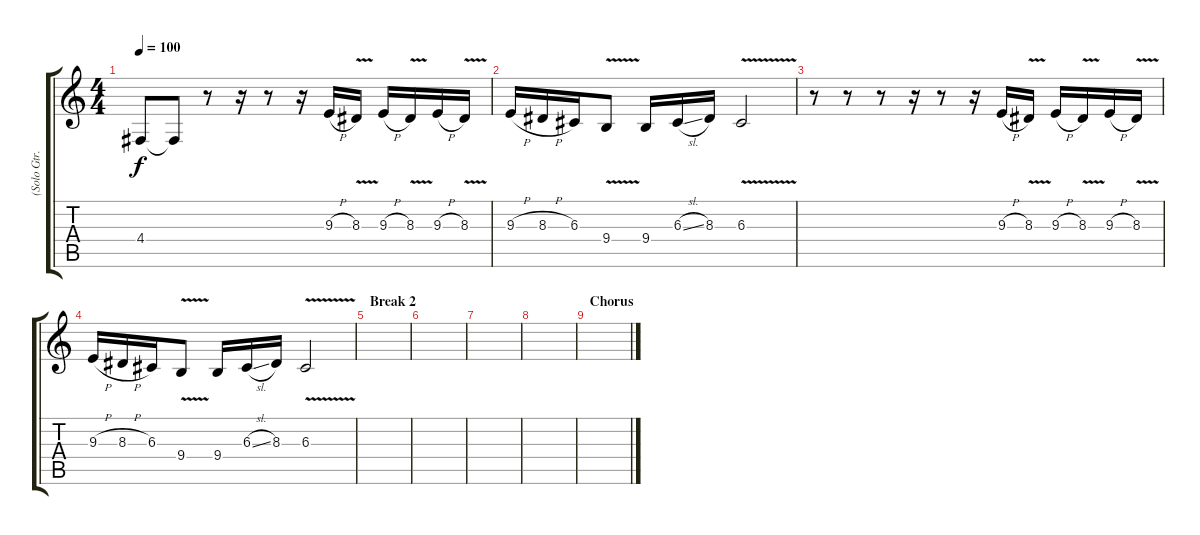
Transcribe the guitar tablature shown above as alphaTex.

\track ("(Solo Gtr. Effect)" "(Solo Gtr.") {instrument lead1square}
\staff {score tabs}
\tuning (E4 B3 G3 D3 A2 E2) {hide}
\ts (4 4)
\tempo 100
\clef g2
\ks c
4.4{t}.8{dy f} 4.4{t}.8 r.8 r.16 r.8 r.16 9.3{h}.16 8.3{v}.16 9.3{h}.16 8.3{v}.16 9.3{h}.16 8.3{v}.16 |
9.3{h}.16 8.3{h}.16 6.3.16 9.4{v}.8 9.4.16 6.3{sl}.16 8.3.16 6.3{v}.2 |
r.8 r.8 r.8 r.16 r.8 r.16 9.3{h}.16 8.3{v}.16 9.3{h}.16 8.3{v}.16 9.3{h}.16 8.3{v}.16 |
9.3{h}.16 8.3{h}.16 6.3.16 9.4{v}.8 9.4.16 6.3{sl}.16 8.3.16 6.3{v}.2 |
\section ("" "Break 2")
|
|
|
|
\section ("" "Chorus")
